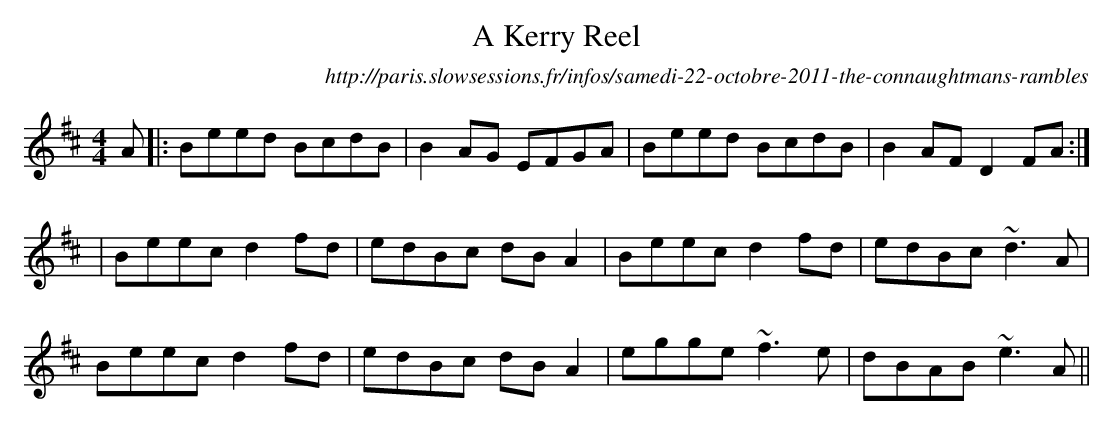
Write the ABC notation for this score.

X:1
T:A Kerry Reel
O:http://paris.slowsessions.fr/infos/samedi-22-octobre-2011-the-connaughtmans-rambles
M:4/4
K:Bm
A|:Beed BcdB|B2AG EFGA|Beed BcdB|B2AF D2FA:|
 | Beec d2fd|edBc dBA2|Beec d2fd|edBc ~d3A |
   Beec d2fd|edBc dBA2|egge ~f3e|dBAB ~e3A ||
